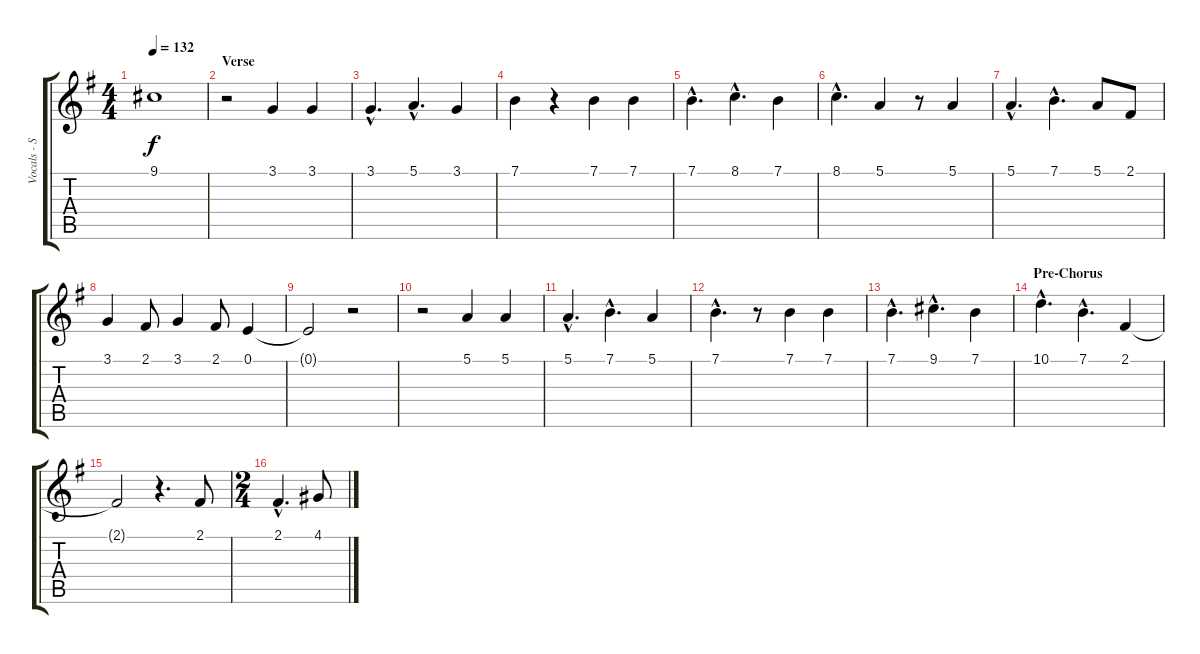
\track ("Vocals - Simone Simons" "Vocals - S") {instrument choiraahs}
\staff {score tabs}
\tuning (E4 B3 G3 D3 A2 E2) {hide}
\ts (4 4)
\tempo 132
\clef g2
\ks g
9.1.1{dy f} |
\section ("" "Verse")
r.2 3.1.4 3.1.4 |
3.1{hac}.4{d} 5.1{hac}.4{d} 3.1.4 |
7.1.4 r.4 7.1.4 7.1.4 |
7.1{hac}.4{d} 8.1{hac}.4{d} 7.1.4 |
8.1{hac}.4{d} 5.1.4 r.8 5.1.4 |
5.1{hac}.4{d} 7.1{hac}.4{d} 5.1.8 2.1.8 |
3.1.4 2.1.8 3.1.4 2.1.8 0.1.4 |
0.1{t}.2 r.2 |
r.2 5.1.4 5.1.4 |
5.1{hac}.4{d} 7.1{hac}.4{d} 5.1.4 |
7.1{hac}.4{d} r.8 7.1.4 7.1.4 |
7.1{hac}.4{d} 9.1{hac}.4{d} 7.1.4 |
\section ("" "Pre-Chorus")
10.1{hac}.4{d} 7.1{hac}.4{d} 2.1.4 |
2.1{t}.2 r.4{d} 2.1.8 |
\ts (2 4)
2.1{hac}.4{d} 4.1.8
